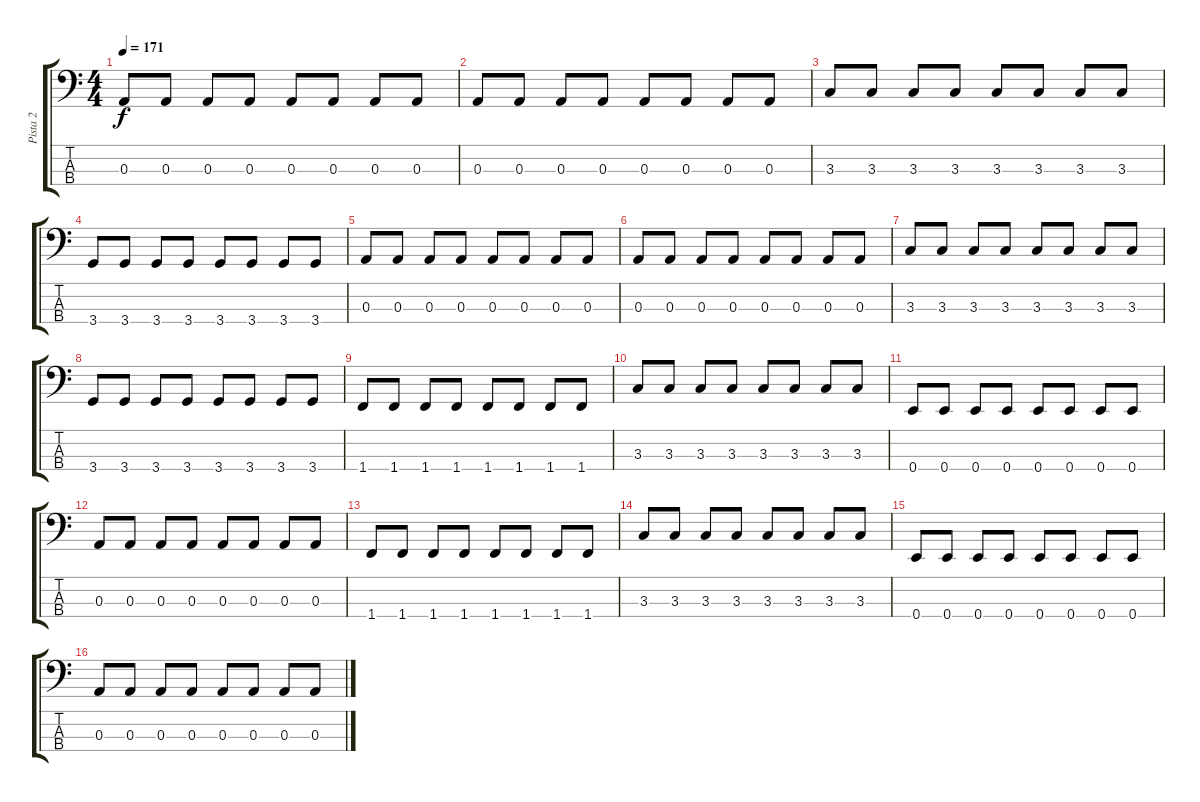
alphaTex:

\track ("Pista 2" "Pista 2") {instrument electricbassfinger}
\staff {score tabs}
\tuning (G2 D2 A1 E1) {hide}
\ts (4 4)
\tempo 171
\clef f4
\ks c
0.3.8{dy f} 0.3.8 0.3.8 0.3.8 0.3.8 0.3.8 0.3.8 0.3.8 |
0.3.8 0.3.8 0.3.8 0.3.8 0.3.8 0.3.8 0.3.8 0.3.8 |
3.3.8 3.3.8 3.3.8 3.3.8 3.3.8 3.3.8 3.3.8 3.3.8 |
3.4.8 3.4.8 3.4.8 3.4.8 3.4.8 3.4.8 3.4.8 3.4.8 |
0.3.8 0.3.8 0.3.8 0.3.8 0.3.8 0.3.8 0.3.8 0.3.8 |
0.3.8 0.3.8 0.3.8 0.3.8 0.3.8 0.3.8 0.3.8 0.3.8 |
3.3.8 3.3.8 3.3.8 3.3.8 3.3.8 3.3.8 3.3.8 3.3.8 |
3.4.8 3.4.8 3.4.8 3.4.8 3.4.8 3.4.8 3.4.8 3.4.8 |
1.4.8 1.4.8 1.4.8 1.4.8 1.4.8 1.4.8 1.4.8 1.4.8 |
3.3.8 3.3.8 3.3.8 3.3.8 3.3.8 3.3.8 3.3.8 3.3.8 |
0.4.8 0.4.8 0.4.8 0.4.8 0.4.8 0.4.8 0.4.8 0.4.8 |
0.3.8 0.3.8 0.3.8 0.3.8 0.3.8 0.3.8 0.3.8 0.3.8 |
1.4.8 1.4.8 1.4.8 1.4.8 1.4.8 1.4.8 1.4.8 1.4.8 |
3.3.8 3.3.8 3.3.8 3.3.8 3.3.8 3.3.8 3.3.8 3.3.8 |
0.4.8 0.4.8 0.4.8 0.4.8 0.4.8 0.4.8 0.4.8 0.4.8 |
0.3.8 0.3.8 0.3.8 0.3.8 0.3.8 0.3.8 0.3.8 0.3.8
